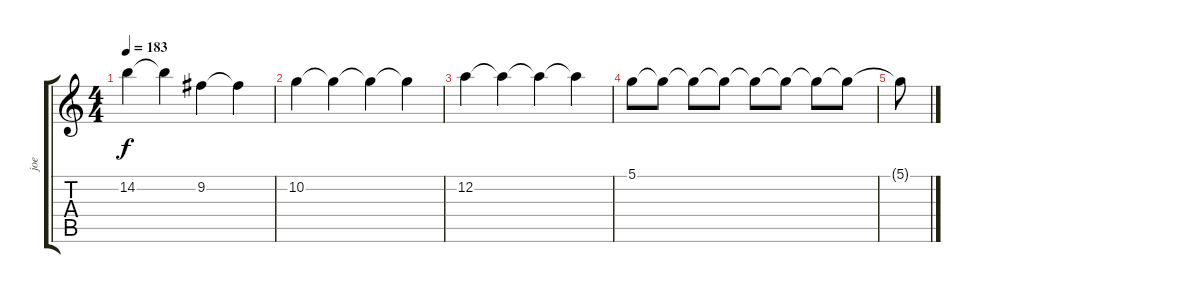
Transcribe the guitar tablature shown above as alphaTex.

\track ("joe" "joe") {instrument distortionguitar}
\staff {score tabs}
\tuning (D4 A3 F3 C3 G2 C2) {hide}
\ts (4 4)
\tempo 183
\clef g2
\ks c
14.2{t}.4{dy f} 14.2{t}.4 9.2.4 9.2{t}.4 |
10.2.4 10.2{t}.4 10.2{t}.4 10.2{t}.4 |
12.2.4 12.2{t}.4 12.2{t}.4 12.2{t}.4 |
5.1.8 5.1{t}.8 5.1{t}.8 5.1{t}.8 5.1{t}.8 5.1{t}.8 5.1{t}.8 5.1{t}.8 |
5.1{t}.8
